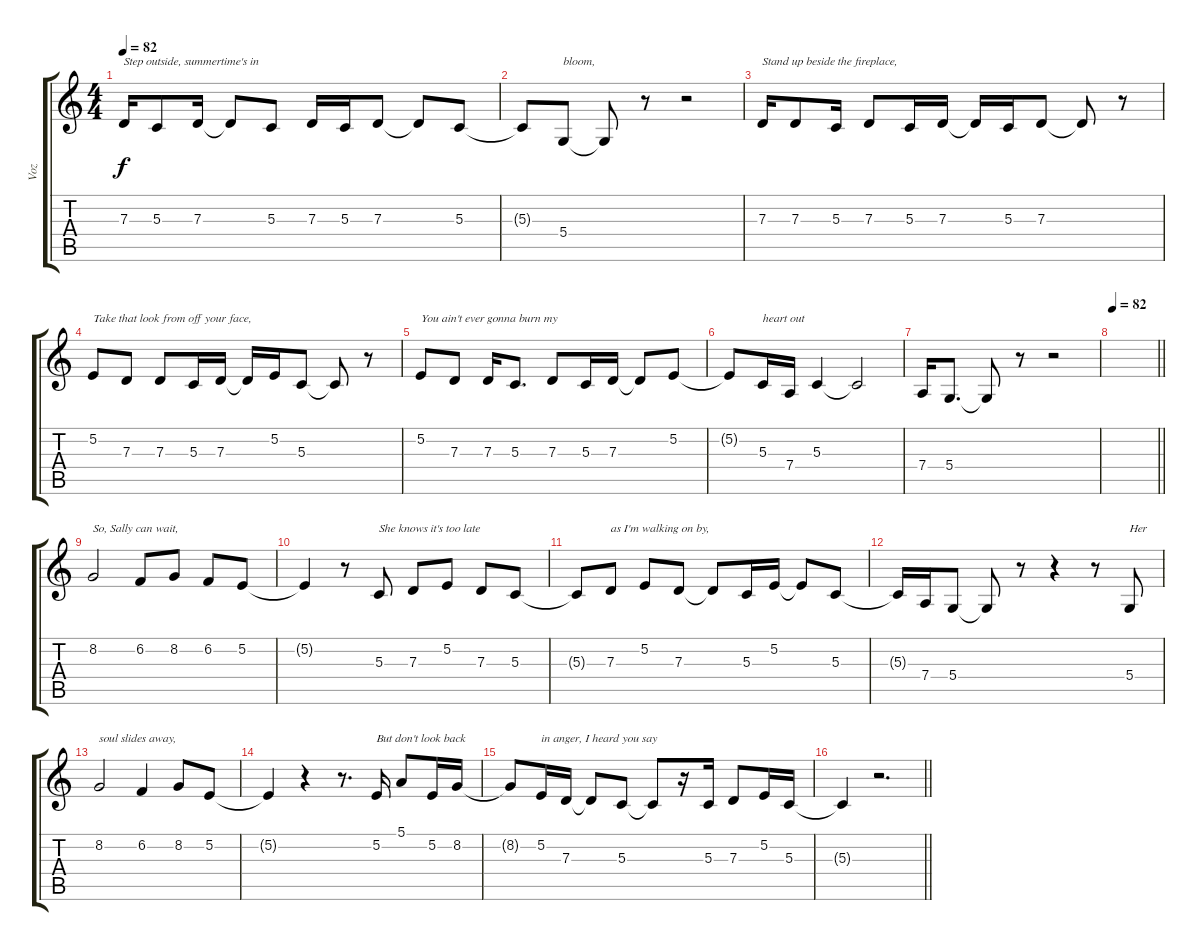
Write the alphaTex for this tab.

\track ("Voz" "Voz") {instrument clarinet}
\staff {score tabs}
\tuning (E4 B3 G3 D3 A2 E2) {hide}
\ts (4 4)
\tempo 82
\clef g2
\ks c
7.3.16{txt "Step outside, summertime's in" dy f} 5.3.8 7.3.16 7.3{t}.8 5.3.8 7.3.16 5.3.16 7.3.8 7.3{t}.8 5.3.8 |
5.3{t}.8 5.4.8{txt "bloom,"} 5.4{t}.8 r.8 r.2 |
7.3.16{txt "Stand up beside the fireplace,"} 7.3.8 5.3.16 7.3.8 5.3.16 7.3.16 7.3{t}.16 5.3.16 7.3.8 7.3{t}.8 r.8 |
5.2.8{txt "Take that look from off your face,"} 7.3.8 7.3.8 5.3.16 7.3.16 7.3{t}.16 5.2.16 5.3.8 5.3{t}.8 r.8 |
5.2.8{txt "You ain't ever gonna burn my"} 7.3.8 7.3.16 5.3.8{d} 7.3.8 5.3.16 7.3.16 7.3{t}.8 5.2.8 |
5.2{t}.8 5.3.16{txt "heart out"} 7.4.16 5.3.4 5.3{t}.2 |
7.4.16 5.4.8{d} 5.4{t}.8 r.8 r.2 |
\tempo 82
\barLineRight lightlight
|
8.2.2{txt "So, Sally can wait,"} 6.2.8 8.2.8 6.2.8 5.2.8 |
5.2{t}.4 r.8 5.3.8{txt "She knows it's too late"} 7.3.8 5.2.8 7.3.8 5.3.8 |
5.3{t}.8 7.3.8{txt "as I'm walking on by,"} 5.2.8 7.3.8 7.3{t}.8 5.3.16 5.2.16 5.2{t}.8 5.3.8 |
5.3{t}.16 7.4.16 5.4.8 5.4{t}.8 r.8 r.4 r.8 5.4.8{txt "Her"} |
8.2.2{txt "soul slides away,"} 6.2.4 8.2.8 5.2.8 |
5.2{t}.4 r.4 r.8{d} 5.2.16{txt "But don't look back"} 5.1.8 5.2.16 8.2.16 |
8.2{t}.8 5.2.16{txt "in anger, I heard you say"} 7.3.16 7.3{t}.8 5.3.8 5.3{t}.8 r.16 5.3.16 7.3.8 5.2.16 5.3.16 |
\barLineRight lightlight
5.3{t}.4 r.2{d}
